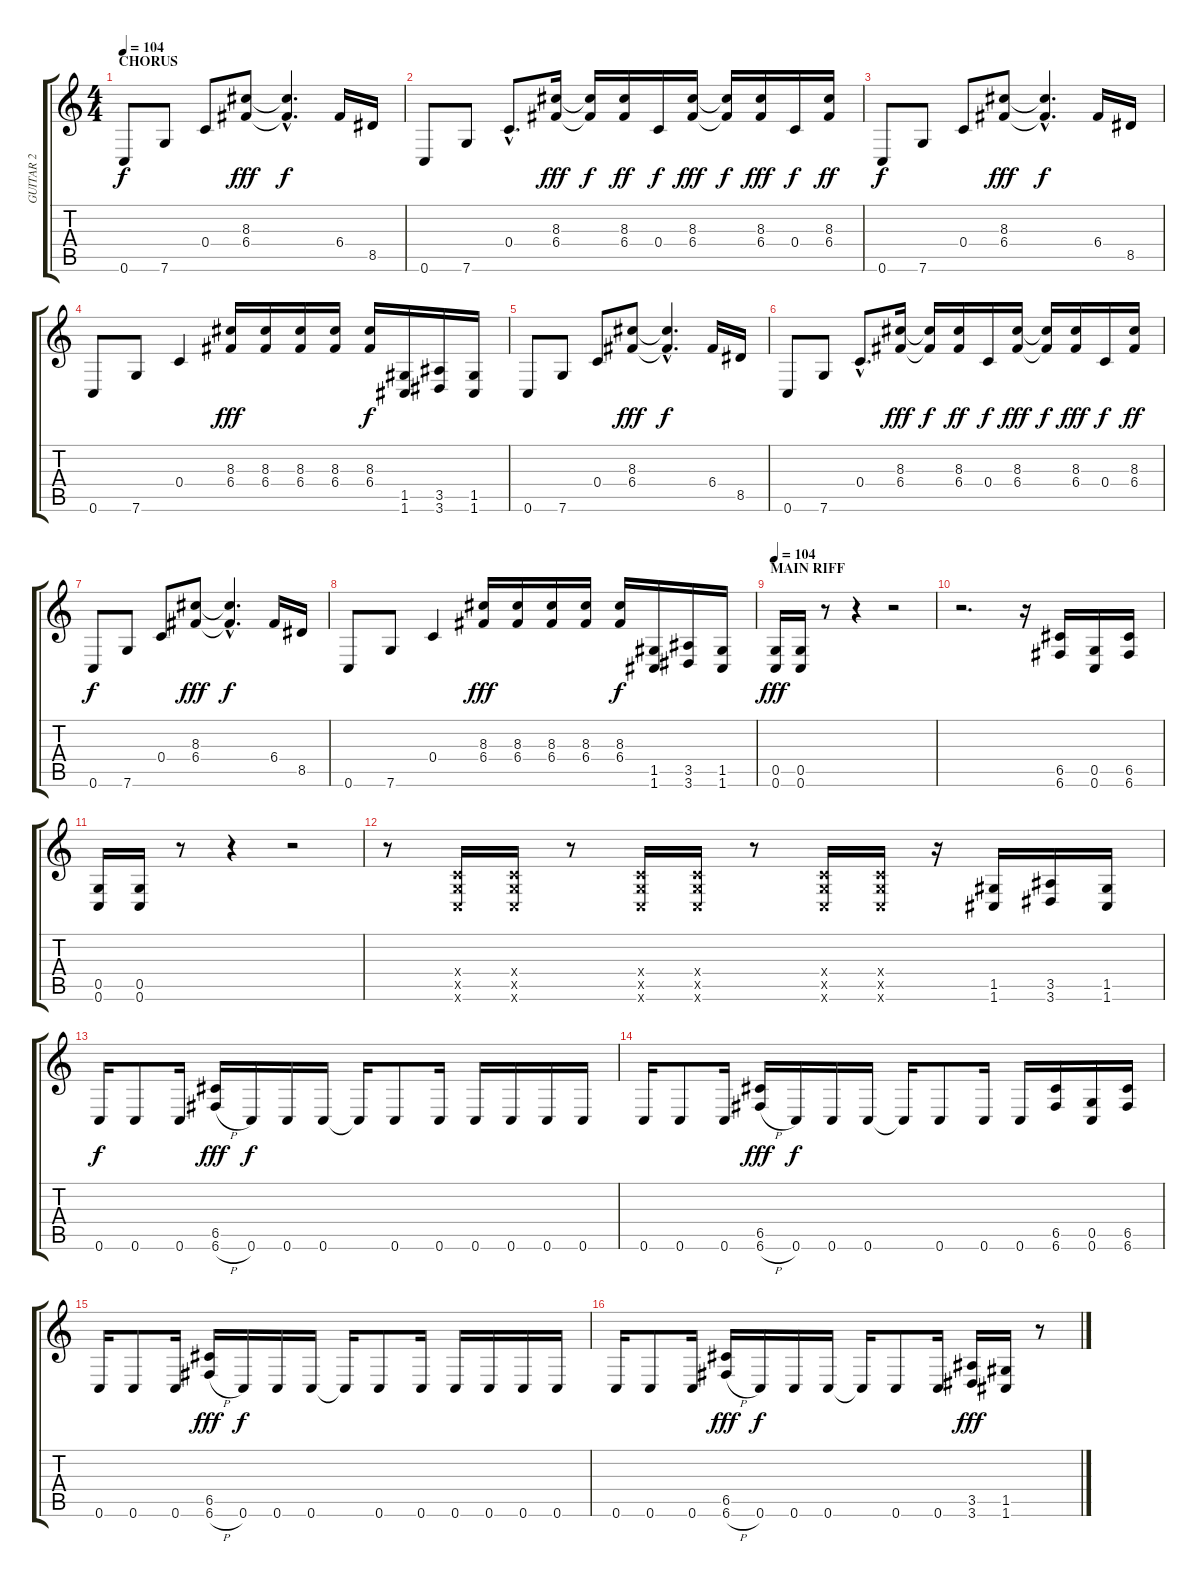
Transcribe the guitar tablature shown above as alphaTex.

\track ("GUITAR 2" "GUITAR 2") {instrument distortionguitar}
\staff {score tabs}
\tuning (D4 A3 F3 C3 G2 C2) {hide}
\ts (4 4)
\section ("" "CHORUS")
\tempo 104
\clef g2
\ks c
0.6.8{dy f} 7.6.8 0.4.8 (8.3 6.4).8{dy fff} (8.3{hac t} 6.4{hac t}).4{d dy f} 6.4.16 8.5.16 |
0.6.8 7.6.8 0.4{hac}.8{d} (8.3 6.4).16{dy fff} (8.3{t} 6.4{t}).16{dy f} (8.3 6.4).16{dy ff} 0.4.16{dy f} (8.3 6.4).16{dy fff} (8.3{t} 6.4{t}).16{dy f} (8.3 6.4).16{dy fff} 0.4.16{dy f} (8.3 6.4).16{dy ff} |
0.6.8{dy f} 7.6.8 0.4.8 (8.3 6.4).8{dy fff} (8.3{hac t} 6.4{hac t}).4{d dy f} 6.4.16 8.5.16 |
0.6.8 7.6.8 0.4.4 (8.3 6.4).16{dy fff} (8.3 6.4).16 (8.3 6.4).16 (8.3 6.4).16 (8.3 6.4).16{dy f} (1.5 1.6).16 (3.5 3.6).16 (1.5 1.6).16 |
0.6.8 7.6.8 0.4.8 (8.3 6.4).8{dy fff} (8.3{hac t} 6.4{hac t}).4{d dy f} 6.4.16 8.5.16 |
0.6.8 7.6.8 0.4{hac}.8{d} (8.3 6.4).16{dy fff} (8.3{t} 6.4{t}).16{dy f} (8.3 6.4).16{dy ff} 0.4.16{dy f} (8.3 6.4).16{dy fff} (8.3{t} 6.4{t}).16{dy f} (8.3 6.4).16{dy fff} 0.4.16{dy f} (8.3 6.4).16{dy ff} |
0.6.8{dy f} 7.6.8 0.4.8 (8.3 6.4).8{dy fff} (8.3{hac t} 6.4{hac t}).4{d dy f} 6.4.16 8.5.16 |
0.6.8 7.6.8 0.4.4 (8.3 6.4).16{dy fff} (8.3 6.4).16 (8.3 6.4).16 (8.3 6.4).16 (8.3 6.4).16{dy f} (1.5 1.6).16 (3.5 3.6).16 (1.5 1.6).16 |
\section ("" "MAIN RIFF")
\tempo 104
(0.5 0.6).16{dy fff} (0.5 0.6).16 r.8 r.4 r.2 |
r.2{d} r.16 (6.5 6.6).16 (0.5 0.6).16 (6.5 6.6).16 |
(0.5 0.6).16 (0.5 0.6).16 r.8 r.4 r.2 |
r.8 (0.4{x} 0.5{x} 0.6{x}).16 (0.4{x} 0.5{x} 0.6{x}).16 r.8 (0.4{x} 0.5{x} 0.6{x}).16 (0.4{x} 0.5{x} 0.6{x}).16 r.8 (0.4{x} 0.5{x} 0.6{x}).16 (0.4{x} 0.5{x} 0.6{x}).16 r.16 (1.5 1.6).16 (3.5 3.6).16 (1.5 1.6).16 |
0.6.16{dy f} 0.6.8 0.6.16 (6.5 6.6{h}).16{dy fff} 0.6.16{dy f} 0.6.16 0.6.16 0.6{t}.16 0.6.8 0.6.16 0.6.16 0.6.16 0.6.16 0.6.16 |
0.6.16 0.6.8 0.6.16 (6.5 6.6{h}).16{dy fff} 0.6.16{dy f} 0.6.16 0.6.16 0.6{t}.16 0.6.8 0.6.16 0.6.16 (6.5 6.6).16 (0.5 0.6).16 (6.5 6.6).16 |
0.6.16 0.6.8 0.6.16 (6.5 6.6{h}).16{dy fff} 0.6.16{dy f} 0.6.16 0.6.16 0.6{t}.16 0.6.8 0.6.16 0.6.16 0.6.16 0.6.16 0.6.16 |
0.6.16 0.6.8 0.6.16 (6.5 6.6{h}).16{dy fff} 0.6.16{dy f} 0.6.16 0.6.16 0.6{t}.16 0.6.8 0.6.16 (3.5 3.6).16{dy fff} (1.5 1.6).16 r.8
